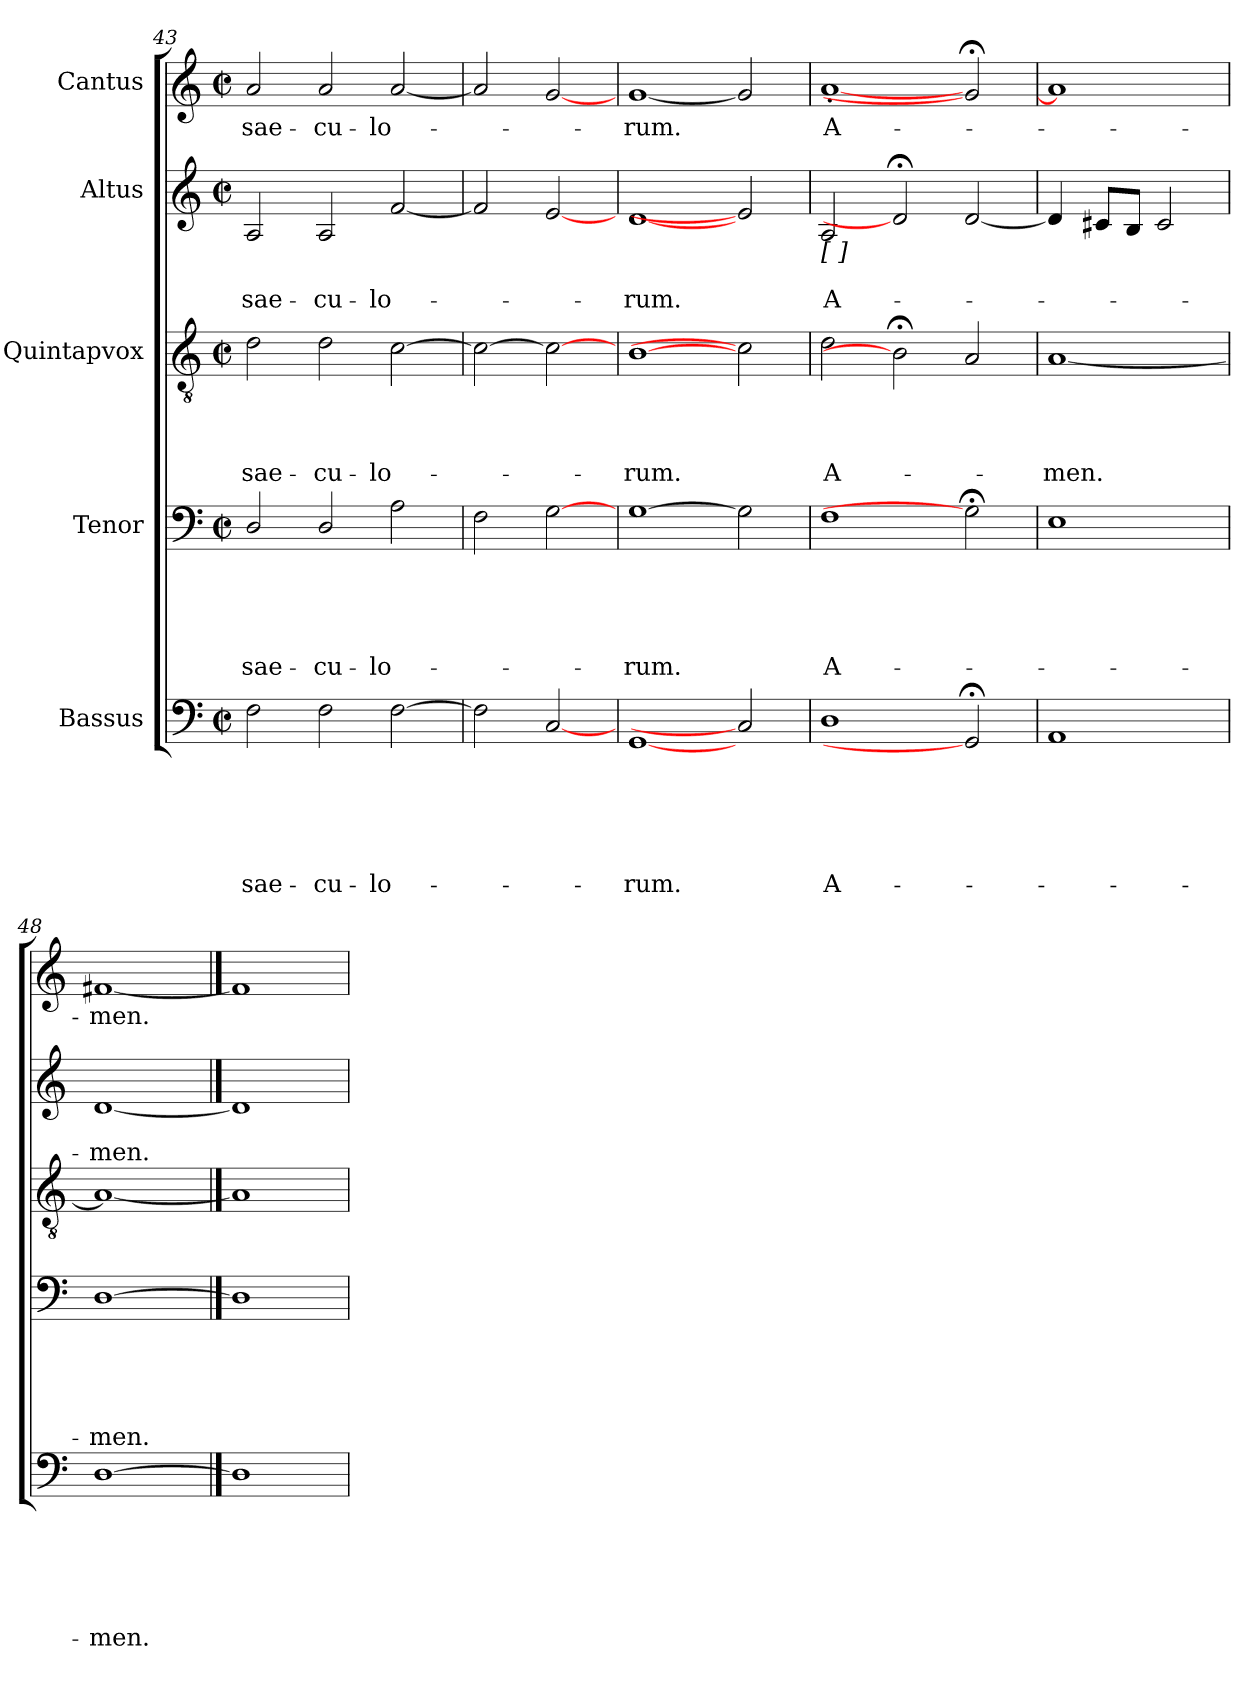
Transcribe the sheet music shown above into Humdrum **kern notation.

**kern	**text	**text	**text	**text	**text	**text	**kern	**text	**text	**text	**text	**text	**kern	**text	**text	**text	**text	**kern	**text	**text	**kern	**text
*part5	*part5	*part5	*part5	*part5	*part5	*part5	*part4	*part4	*part4	*part4	*part4	*part4	*part3	*part3	*part3	*part3	*part3	*part2	*part2	*part2	*part1	*part1
*staff5	*staff5	*staff5	*staff5	*staff5	*staff5	*staff5	*staff4	*staff4	*staff4	*staff4	*staff4	*staff4	*staff3	*staff3	*staff3	*staff3	*staff3	*staff2	*staff2	*staff2	*staff1	*staff1
*I"Bassus	*	*	*	*	*	*	*I"Tenor	*	*	*	*	*	*I"Quintapvox	*	*	*	*	*I"Altus	*	*	*I"Cantus	*
*clefF4	*	*	*	*	*	*	*clefF4	*	*	*	*	*	*clefGv2	*	*	*	*	*clefG2	*	*	*clefG2	*
*k[]	*	*	*	*	*	*	*k[]	*	*	*	*	*	*k[]	*	*	*	*	*k[]	*	*	*k[]	*
*C:	*	*	*	*	*	*	*C:	*	*	*	*	*	*C:	*	*	*	*	*C:	*	*	*C:	*
*M2/2	*	*	*	*	*	*	*M2/2	*	*	*	*	*	*M2/2	*	*	*	*	*M2/2	*	*	*M2/2	*
*met(c|)	*	*	*	*	*	*	*met(c|)	*	*	*	*	*	*met(c|)	*	*	*	*	*met(c|)	*	*	*met(c|)	*
=43	=43	=43	=43	=43	=43	=43	=43	=43	=43	=43	=43	=43	=43	=43	=43	=43	=43	=43	=43	=43	=43	=43
!	!	!	!	!	!	!LO:LY:b	!	!	!	!	!	!LO:LY:b	!	!	!	!	!LO:LY:b	!	!	!LO:LY:b	!	!LO:LY:b
2F\	.	.	.	.	.	sae-	2D/	.	.	.	.	sae-	2d\	.	.	.	sae-	2A/	.	sae-	2a/	sae-
!	!	!	!	!	!	!LO:LY:b	!	!	!	!	!	!LO:LY:b	!	!	!	!	!LO:LY:b	!	!	!LO:LY:b	!	!LO:LY:b
2F\	.	.	.	.	.	-cu-	2D/	.	.	.	.	-cu-	2d\	.	.	.	-cu-	2A/	.	-cu-	2a/	-cu-
!	!	!	!	!	!	!LO:LY:b	!	!	!	!	!	!LO:LY:b	!	!	!	!	!LO:LY:b	!	!	!LO:LY:b	!	!LO:LY:b
[>2F\	.	.	.	.	.	-lo-	2A\	.	.	.	.	-lo-	[>2c\	.	.	.	-lo-	[<2f/	.	-lo-	[<2a/	-lo-
=44	=44	=44	=44	=44	=44	=44	=44	=44	=44	=44	=44	=44	=44	=44	=44	=44	=44	=44	=44	=44	=44	=44
2F\]	.	.	.	.	.	.	2F\	.	.	.	.	.	2c\_	.	.	.	.	2f/]	.	.	2a/]	.
[2C	.	.	.	.	.	.	[2G	.	.	.	.	.	2c_	.	.	.	.	[2e	.	.	[2g	.
=45	=45	=45	=45	=45	=45	=45	=45	=45	=45	=45	=45	=45	=45	=45	=45	=45	=45	=45	=45	=45	=45	=45
!	!	!	!	!	!	!LO:LY:b	!	!	!	!	!	!LO:LY:b	!	!	!	!	!LO:LY:b	!	!	!LO:LY:b	!	!LO:LY:b
[1GG	.	.	.	.	.	-rum.	[1G	.	.	.	.	-rum.	[1B	.	.	.	-rum.	[1d	.	-rum.	[1g	-rum.
2C]	.	.	.	.	.	.	2G]	.	.	.	.	.	2c]	.	.	.	.	2e]	.	.	2g]	.
=46	=46	=46	=46	=46	=46	=46	=46	=46	=46	=46	=46	=46	=46	=46	=46	=46	=46	=46	=46	=46	=46	=46
!	!	!	!	!	!	!	!	!	!	!	!	!	!	!	!	!	!	!LO:TX:b:t=[ ]	!	!	!	!
!	!	!	!	!	!	!LO:LY:b	!	!	!	!	!	!LO:LY:b	!	!	!	!	!LO:LY:b	!	!	!LO:LY:b	!	!LO:LY:b
1D	.	.	.	.	.	A-	1F	.	.	.	.	A-	2d\	.	.	.	A-	2A/	.	A-	[<1a'<	A-
.	.	.	.	.	.	.	.	.	.	.	.	.	2B;<]	.	.	.	.	2d;]	.	.	.	.
2GG;]	.	.	.	.	.	.	2G;<]	.	.	.	.	.	2A/	.	.	.	.	[<2d/	.	.	2g;]	.
=47	=47	=47	=47	=47	=47	=47	=47	=47	=47	=47	=47	=47	=47	=47	=47	=47	=47	=47	=47	=47	=47	=47
!	!	!	!	!	!	!	!	!	!	!	!	!	!	!	!	!	!LO:LY:b	!	!	!	!	!
1AA	.	.	.	.	.	.	1E	.	.	.	.	.	[<1A	.	.	.	-men.	4d/]	.	.	1a]	.
.	.	.	.	.	.	.	.	.	.	.	.	.	.	.	.	.	.	8c#X/L	.	.	.	.
.	.	.	.	.	.	.	.	.	.	.	.	.	.	.	.	.	.	8B/J	.	.	.	.
.	.	.	.	.	.	.	.	.	.	.	.	.	.	.	.	.	.	2c#/	.	.	.	.
=48	=48	=48	=48	=48	=48	=48	=48	=48	=48	=48	=48	=48	=48	=48	=48	=48	=48	=48	=48	=48	=48	=48
!	!	!	!	!	!	!LO:LY:b	!	!	!	!	!	!LO:LY:b	!	!	!	!	!	!	!	!LO:LY:b	!	!LO:LY:b
[1D	.	.	.	.	.	-men.	[1D	.	.	.	.	-men.	1A_	.	.	.	.	[1d	.	-men.	[1f#X	-men.
==49	==49	==49	==49	==49	==49	==49	==49	==49	==49	==49	==49	==49	==49	==49	==49	==49	==49	==49	==49	==49	==49	==49
1D]	.	.	.	.	.	.	1D]	.	.	.	.	.	1A]	.	.	.	.	1d]	.	.	1f#]	.
=	=	=	=	=	=	=	=	=	=	=	=	=	=	=	=	=	=	=	=	=	=	=
*-	*-	*-	*-	*-	*-	*-	*-	*-	*-	*-	*-	*-	*-	*-	*-	*-	*-	*-	*-	*-	*-	*-
